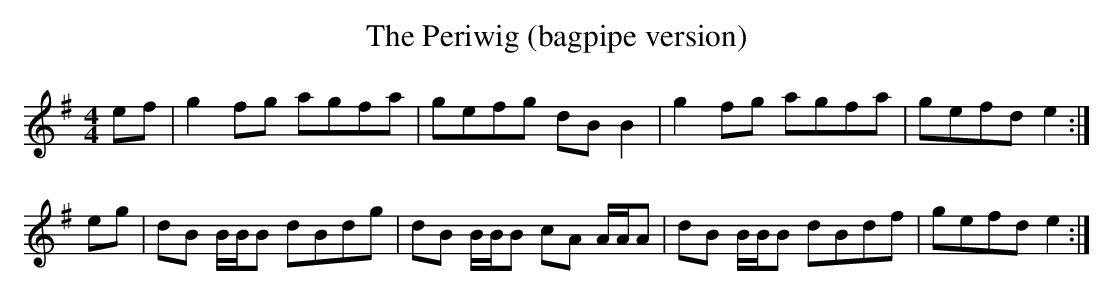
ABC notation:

X:1
T:The Periwig (bagpipe version)
M:4/4
L:1/8
K:Em
ef | g2 fg    agfa | gefg     dB B2    |\
     g2 fg    agfa | gefd     e2      :|
eg | dB B/B/B dBdg | dB B/B/B cA A/A/A |\
     dB B/B/B dBdf | gefd     e2      :|
